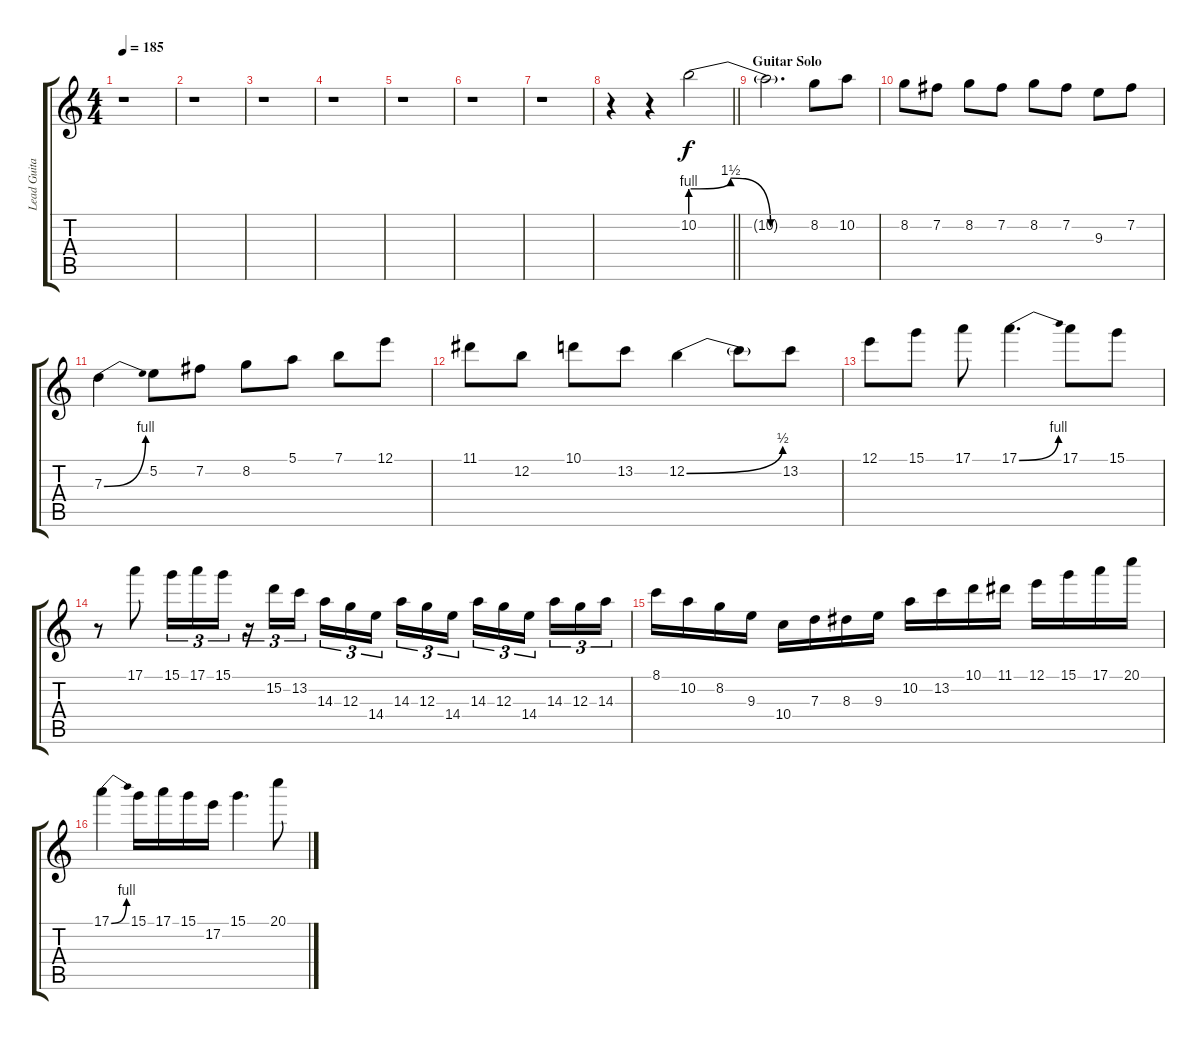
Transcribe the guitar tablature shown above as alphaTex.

\track ("Lead Guitar" "Lead Guita") {instrument overdrivenguitar}
\staff {score tabs}
\tuning (E4 B3 G3 D3 A2 E2) {hide}
\ts (4 4)
\tempo 185
\clef g2
\ks c
r.1{dy fff} |
r.1 |
r.1 |
r.1 |
r.1 |
r.1 |
r.1 |
\barLineRight lightlight
r.4 r.4 10.2{be (custom 0 4 20 6 40 0 60 0)}.2{dy f volume 13} |
\section ("" "Guitar Solo")
10.2{t}.2{d} 8.2.8 10.2.8 |
8.2.8 7.2.8 8.2.8 7.2.8 8.2.8 7.2.8 9.3.8 7.2.8 |
7.3{be (bend 0 0 60 4)}.4 5.2.8 7.2.8 8.2.8 5.1.8 7.1.8 12.1.8 |
11.1.8 12.2.8 10.1.8 13.2.8 12.2{be (bend 0 0 60 2)}.4 12.2{t}.8 13.2.8 |
12.1.8 15.1.8 17.1.8 17.1{be (bend 0 0 60 4)}.4{d} 17.1.8 15.1.8 |
r.8 17.1.8 15.1.16{tu (3 2)} 17.1.16{tu (3 2)} 15.1.16{tu (3 2)} r.16{tu (3 2)} 15.2.16{tu (3 2)} 13.2.16{tu (3 2)} 14.3.16{tu (3 2)} 12.3.16{tu (3 2)} 14.4.16{tu (3 2) beam splitsecondary} 14.3.16{tu (3 2)} 12.3.16{tu (3 2)} 14.4.16{tu (3 2)} 14.3.16{tu (3 2)} 12.3.16{tu (3 2)} 14.4.16{tu (3 2) beam splitsecondary} 14.3.16{tu (3 2)} 12.3.16{tu (3 2)} 14.3.16{tu (3 2)} |
8.1.16 10.2.16 8.2.16 9.3.16 10.4.16 7.3.16 8.3.16 9.3.16 10.2.16 13.2.16 10.1.16 11.1.16 12.1.16 15.1.16 17.1.16 20.1.16 |
17.1{be (bend 0 0 60 4)}.4 15.1.16 17.1.16 15.1.16 17.2.16 15.1.4{d} 20.1.8
